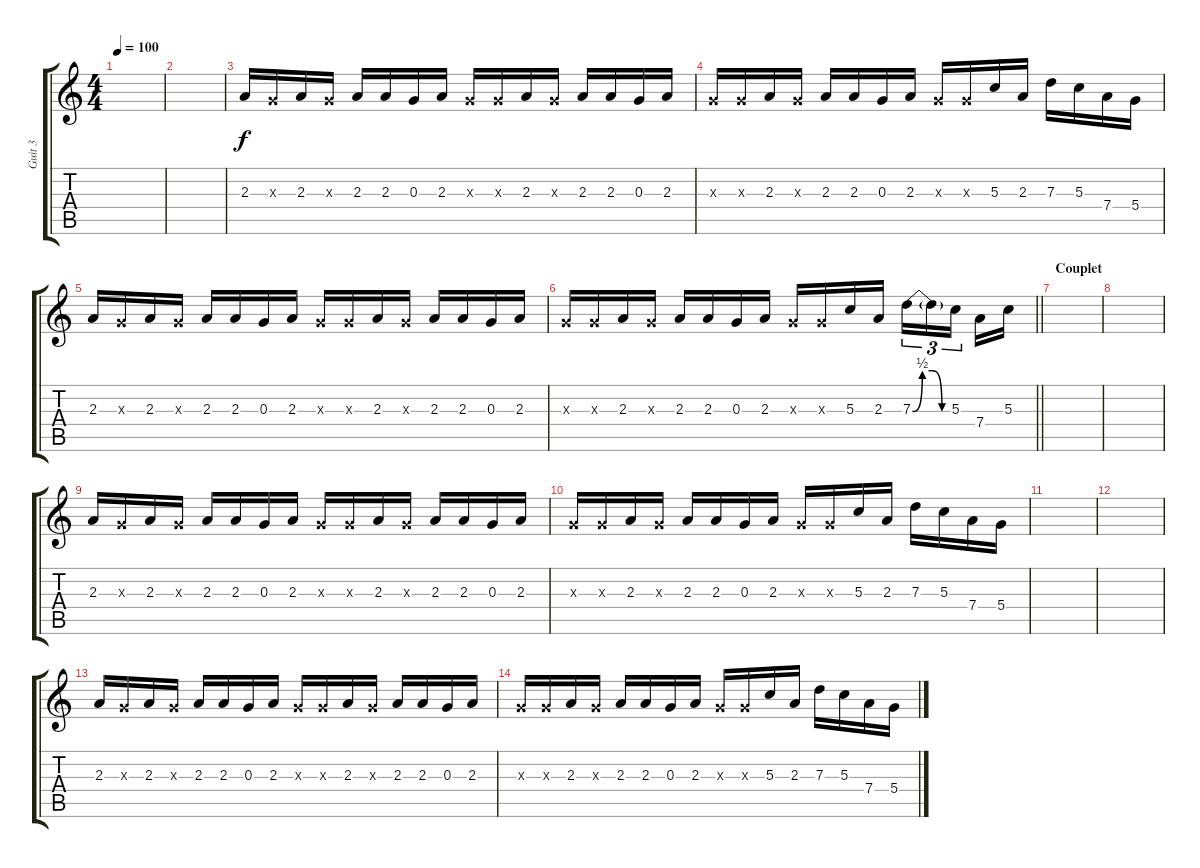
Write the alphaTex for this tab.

\track ("Guit 3" "Guit 3") {instrument electricguitarclean}
\staff {score tabs}
\tuning (E4 B3 G3 D3 A2 E2) {hide}
\ts (4 4)
\tempo 100
\clef g2
\ks c
|
|
2.3.16 0.3{x}.16 2.3.16 0.3{x}.16 2.3.16 2.3.16 0.3.16 2.3.16 0.3{x}.16 0.3{x}.16 2.3.16 0.3{x}.16 2.3.16 2.3.16 0.3.16 2.3.16 |
0.3{x}.16 0.3{x}.16 2.3.16 0.3{x}.16 2.3.16 2.3.16 0.3.16 2.3.16 0.3{x}.16 0.3{x}.16 5.3.16 2.3.16 7.3.16 5.3.16 7.4.16 5.4.16 |
2.3.16 0.3{x}.16 2.3.16 0.3{x}.16 2.3.16 2.3.16 0.3.16 2.3.16 0.3{x}.16 0.3{x}.16 2.3.16 0.3{x}.16 2.3.16 2.3.16 0.3.16 2.3.16 |
\barLineRight lightlight
0.3{x}.16 0.3{x}.16 2.3.16 0.3{x}.16 2.3.16 2.3.16 0.3.16 2.3.16 0.3{x}.16 0.3{x}.16 5.3.16 2.3.16 7.3{be (custom 0 0 15 2 30 2 45 0 60 0)}.16{tu (3 2)} 7.3{t}.16{tu (3 2)} 5.3.16{tu (3 2)} 7.4.16 5.3.16 |
\section ("" "Couplet")
|
|
2.3.16 0.3{x}.16 2.3.16 0.3{x}.16 2.3.16 2.3.16 0.3.16 2.3.16 0.3{x}.16 0.3{x}.16 2.3.16 0.3{x}.16 2.3.16 2.3.16 0.3.16 2.3.16 |
0.3{x}.16 0.3{x}.16 2.3.16 0.3{x}.16 2.3.16 2.3.16 0.3.16 2.3.16 0.3{x}.16 0.3{x}.16 5.3.16 2.3.16 7.3.16 5.3.16 7.4.16 5.4.16 |
|
|
2.3.16{instrument electricguitarclean} 0.3{x}.16 2.3.16 0.3{x}.16 2.3.16 2.3.16 0.3.16 2.3.16 0.3{x}.16 0.3{x}.16 2.3.16 0.3{x}.16 2.3.16 2.3.16 0.3.16 2.3.16 |
0.3{x}.16 0.3{x}.16 2.3.16 0.3{x}.16 2.3.16 2.3.16 0.3.16 2.3.16 0.3{x}.16 0.3{x}.16 5.3.16 2.3.16 7.3.16 5.3.16 7.4.16 5.4.16
